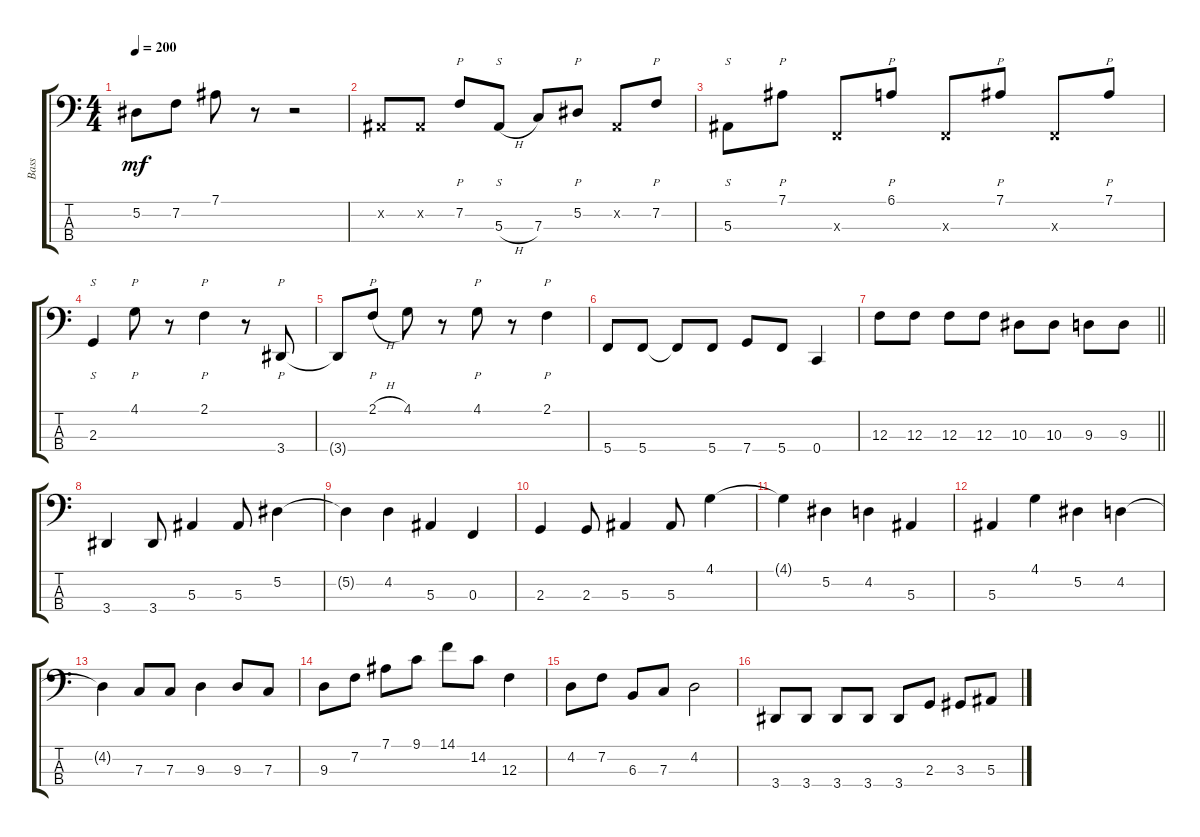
\track ("Bass" "Bass") {instrument electricbassfinger}
\staff {score tabs}
\tuning (Eb2 Bb1 F1 C1) {hide}
\ts (4 4)
\tempo 200
\clef f4
\ks c
5.2.8{dy mf} 7.2.8 7.1.8 r.8 r.2 |
0.2{x}.8 0.2{x}.8 7.2.8{p} 5.3{h}.8{s} 7.3.8 5.2.8{p} 0.2{x}.8 7.2.8{p} |
5.3.8{s} 7.1.8{p} 0.3{x}.8 6.1.8{p} 0.3{x}.8 7.1.8{p} 0.3{x}.8 7.1.8{p} |
2.3.4{s} 4.1.8{p} r.8 2.1.4{p} r.8 3.4.8{p} |
3.4{t}.8 2.1{h}.8{p} 4.1.8 r.8 4.1.8{p} r.8 2.1.4{p} |
5.4.8 5.4.8 5.4{t}.8 5.4.8 7.4.8 5.4.8 0.4.4 |
\barLineRight lightlight
12.3.8 12.3.8 12.3.8 12.3.8 10.3.8 10.3.8 9.3.8 9.3.8 |
3.4.4 3.4.8 5.3.4 5.3.8 5.2.4 |
5.2{t}.4 4.2.4 5.3.4 0.3.4 |
2.3.4 2.3.8 5.3.4 5.3.8 4.1.4 |
4.1{t}.4 5.2.4 4.2.4 5.3.4 |
5.3.4 4.1.4 5.2.4 4.2.4 |
4.2{t}.4 7.3.8 7.3.8 9.3.4 9.3.8 7.3.8 |
9.3.8 7.2.8 7.1.8 9.1.8 14.1.8 14.2.8 12.3.4 |
4.2.8 7.2.8 6.3.8 7.3.8 4.2.2 |
3.4.8 3.4.8 3.4.8 3.4.8 3.4.8 2.3.8 3.3.8 5.3.8
